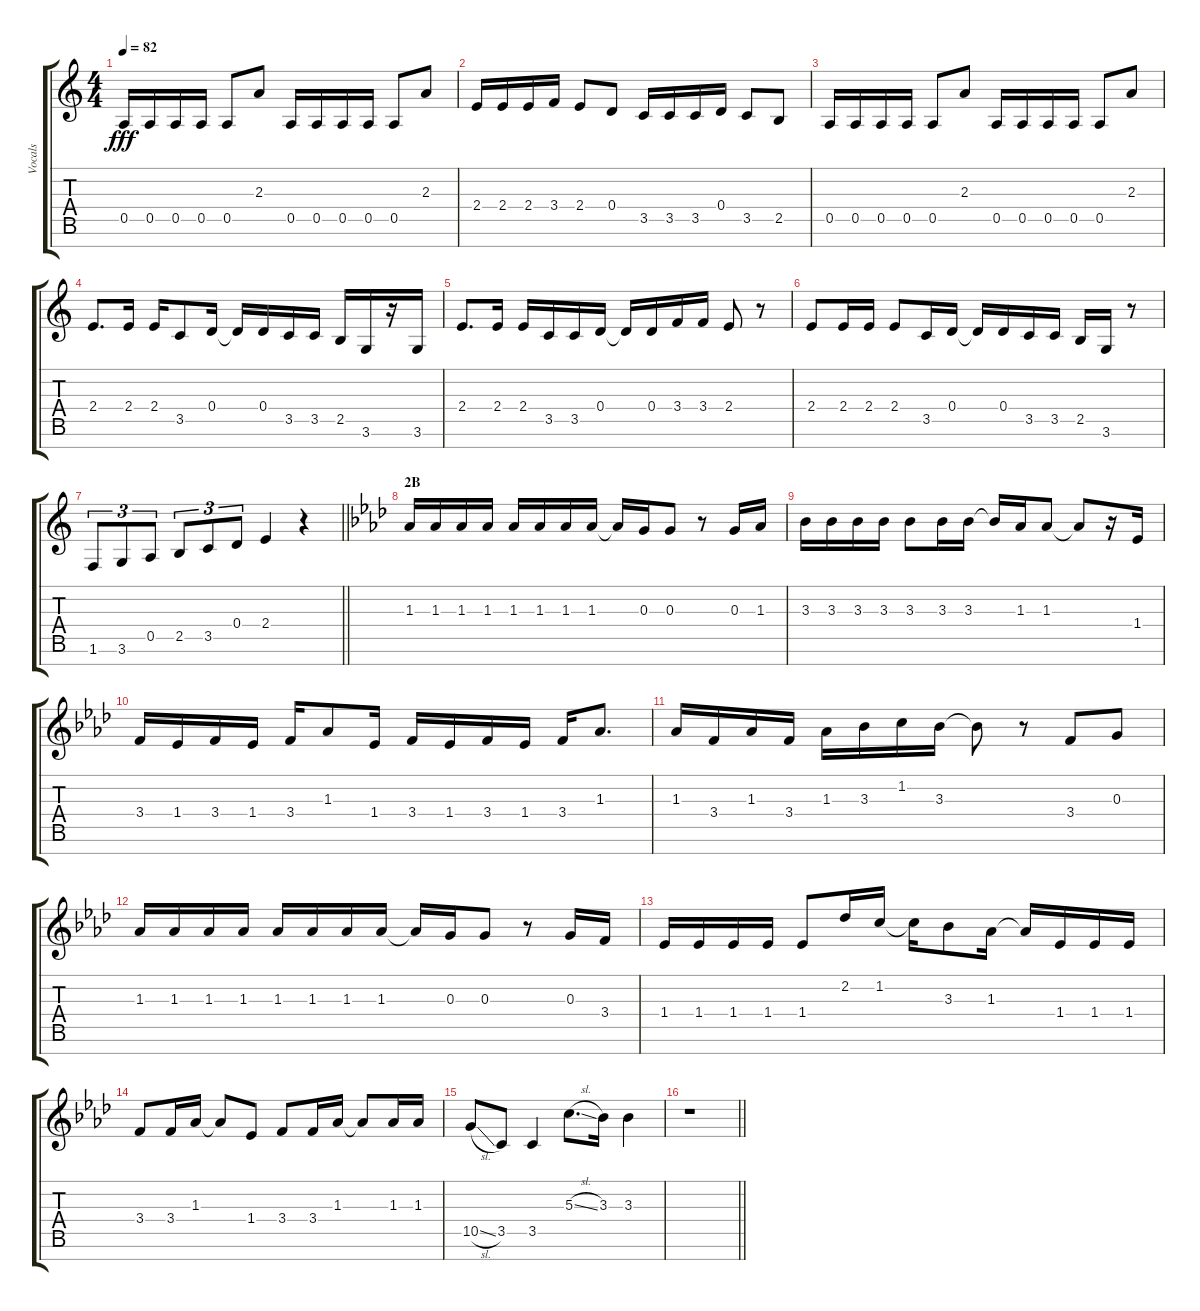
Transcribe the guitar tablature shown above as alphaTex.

\track ("Vocals" "Vocals") {instrument voiceoohs}
\staff {score tabs}
\tuning (E5 B4 G4 D4 A3 E3 B2) {hide}
\ts (4 4)
\tempo 82
\clef g2
\ks c
0.5.16{dy fff} 0.5.16 0.5.16 0.5.16 0.5.8 2.3.8 0.5.16 0.5.16 0.5.16 0.5.16 0.5.8 2.3.8 |
2.4.16 2.4.16 2.4.16 3.4.16 2.4.8 0.4.8 3.5.16 3.5.16 3.5.16 0.4.16 3.5.8 2.5.8 |
0.5.16 0.5.16 0.5.16 0.5.16 0.5.8 2.3.8 0.5.16 0.5.16 0.5.16 0.5.16 0.5.8 2.3.8 |
2.4.8{d} 2.4.16 2.4.16 3.5.8 0.4.16 0.4{t}.16 0.4.16 3.5.16 3.5.16 2.5.16 3.6.16 r.16 3.6.16 |
2.4.8{d} 2.4.16 2.4.16 3.5.16 3.5.16 0.4.16 0.4{t}.16 0.4.16 3.4.16 3.4.16 2.4.8 r.8 |
2.4.8 2.4.16 2.4.16 2.4.8 3.5.16 0.4.16 0.4{t}.16 0.4.16 3.5.16 3.5.16 2.5.16 3.6.16 r.8 |
\barLineRight lightlight
1.6.8{tu (3 2)} 3.6.8{tu (3 2)} 0.5.8{tu (3 2)} 2.5.8{tu (3 2)} 3.5.8{tu (3 2)} 0.4.8{tu (3 2)} 2.4.4 r.4 |
\section ("" "2B")
\ks ab
1.3.16 1.3.16 1.3.16 1.3.16 1.3.16 1.3.16 1.3.16 1.3.16 1.3{t}.16 0.3.16 0.3.8 r.8 0.3.16 1.3.16 |
3.3.16 3.3.16 3.3.16 3.3.16 3.3.8 3.3.16 3.3.16 3.3{t}.16 1.3.16 1.3.8 1.3{t}.8 r.16 1.4.16 |
3.4.16 1.4.16 3.4.16 1.4.16 3.4.16 1.3.8 1.4.16 3.4.16 1.4.16 3.4.16 1.4.16 3.4.16 1.3.8{d} |
1.3.16 3.4.16 1.3.16 3.4.16 1.3.16 3.3.16 1.2.16 3.3.16 3.3{t}.8 r.8 3.4.8 0.3.8 |
1.3.16 1.3.16 1.3.16 1.3.16 1.3.16 1.3.16 1.3.16 1.3.16 1.3{t}.16 0.3.16 0.3.8 r.8 0.3.16 3.4.16 |
1.4.16 1.4.16 1.4.16 1.4.16 1.4.8 2.2.16 1.2.16 1.2{t}.16 3.3.8 1.3.16 1.3{t}.16 1.4.16 1.4.16 1.4.16 |
3.4.8 3.4.16 1.3.16 1.3{t}.8 1.4.8 3.4.8 3.4.16 1.3.16 1.3{t}.8 1.3.16 1.3.16 |
10.5{sl}.8 3.5.8 3.5.4 5.3{sl}.8{d} 3.3.16 3.3.4 |
\barLineRight lightlight
r.1
